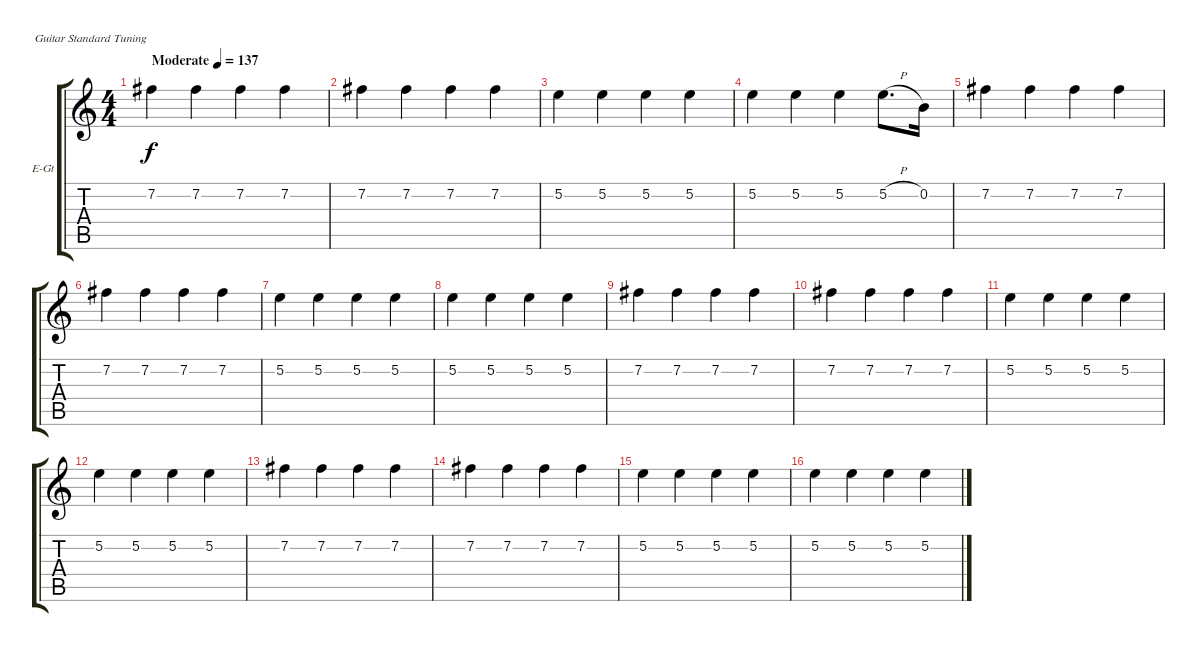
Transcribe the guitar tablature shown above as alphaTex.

\bracketExtendMode groupsimilarinstruments
\firstSystemTrackNameOrientation horizontal
\otherSystemsTrackNameOrientation horizontal
\track ("Brendan Perry (Electric Guitar)" "E-Gt") {instrument distortionguitar}
\staff {score tabs}
\tuning (E4 B3 G3 D3 A2 E2)
\ts (4 4)
\beaming (8 2 2 2 2)
\tempo (137 "Moderate")
\clef g2
\ks c
7.2.4{dy f instrument distortionguitar} 7.2.4 7.2.4 7.2.4 |
7.2.4 7.2.4 7.2.4 7.2.4 |
5.2.4 5.2.4 5.2.4 5.2.4 |
5.2.4 5.2.4 5.2.4 5.2{h}.8{d} 0.2.16 |
7.2.4 7.2.4 7.2.4 7.2.4 |
7.2.4 7.2.4 7.2.4 7.2.4 |
5.2.4 5.2.4 5.2.4 5.2.4 |
5.2.4 5.2.4 5.2.4 5.2.4 |
7.2.4 7.2.4 7.2.4 7.2.4 |
7.2.4 7.2.4 7.2.4 7.2.4 |
5.2.4 5.2.4 5.2.4 5.2.4 |
5.2.4 5.2.4 5.2.4 5.2.4 |
7.2.4 7.2.4 7.2.4 7.2.4 |
7.2.4 7.2.4 7.2.4 7.2.4 |
5.2.4 5.2.4 5.2.4 5.2.4 |
5.2.4 5.2.4 5.2.4 5.2.4
